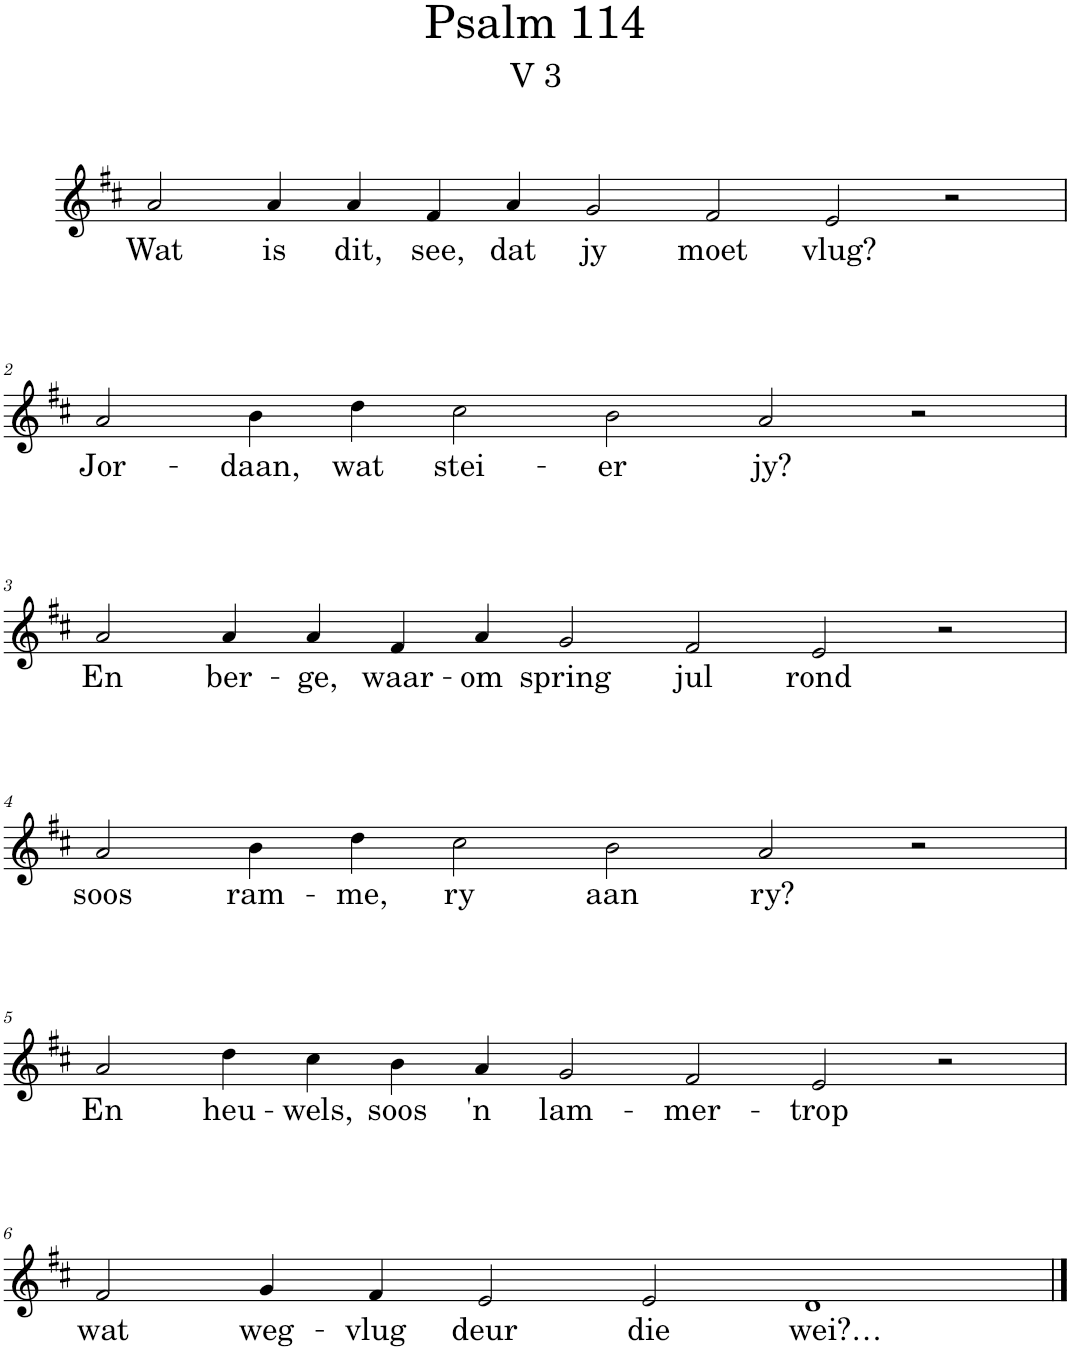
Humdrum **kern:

**kern	**text
*part1	*part1
*staff1	*staff1
*I"Pipe Organ	*
*I'Org.	*
*clefG2	*
*k[f#c#]	*
*M14/4	*
=1	=1
!	!LO:LY:b
2a/	Wat
!	!LO:LY:b
4a/	is
!	!LO:LY:b
4a/	dit,
!	!LO:LY:b
4f#/	see,
!	!LO:LY:b
4a/	dat
!	!LO:LY:b
2g/	jy
!	!LO:LY:b
2f#/	moet
!	!LO:LY:b
2e/	vlug?
2r	.
!!LO:LB:g=z
=2	=2
*M12/4	*
!	!LO:LY:b
2a/	Jor-
!	!LO:LY:b
4b\	-daan,
!	!LO:LY:b
4dd\	wat
!	!LO:LY:b
2cc#\	stei-
!	!LO:LY:b
2b\	-er
!	!LO:LY:b
2a/	jy?
2r	.
!!LO:LB:g=z
=3	=3
*M14/4	*
!	!LO:LY:b
2a/	En
!	!LO:LY:b
4a/	ber-
!	!LO:LY:b
4a/	-ge,
!	!LO:LY:b
4f#/	waar-
!	!LO:LY:b
4a/	-om
!	!LO:LY:b
2g/	spring
!	!LO:LY:b
2f#/	jul
!	!LO:LY:b
2e/	rond
2r	.
!!LO:LB:g=z
=4	=4
*M12/4	*
!	!LO:LY:b
2a/	soos
!	!LO:LY:b
4b\	ram-
!	!LO:LY:b
4dd\	-me,
!	!LO:LY:b
2cc#\	ry
!	!LO:LY:b
2b\	aan
!	!LO:LY:b
2a/	ry?
2r	.
!!LO:LB:g=z
=5	=5
*M14/4	*
!	!LO:LY:b
2a/	En
!	!LO:LY:b
4dd\	heu-
!	!LO:LY:b
4cc#\	-wels,
!	!LO:LY:b
4b\	soos
!	!LO:LY:b
4a/	'n
!	!LO:LY:b
2g/	lam-
!	!LO:LY:b
2f#/	-mer-
!	!LO:LY:b
2e/	-trop
2r	.
!!LO:LB:g=z
=6	=6
*M12/4	*
!	!LO:LY:b
2f#/	wat
!	!LO:LY:b
4g/	weg-
!	!LO:LY:b
4f#/	-vlug
!	!LO:LY:b
2e/	deur
!	!LO:LY:b
2e/	die
!	!LO:LY:b
1d	wei?…
==	==
*-	*-
